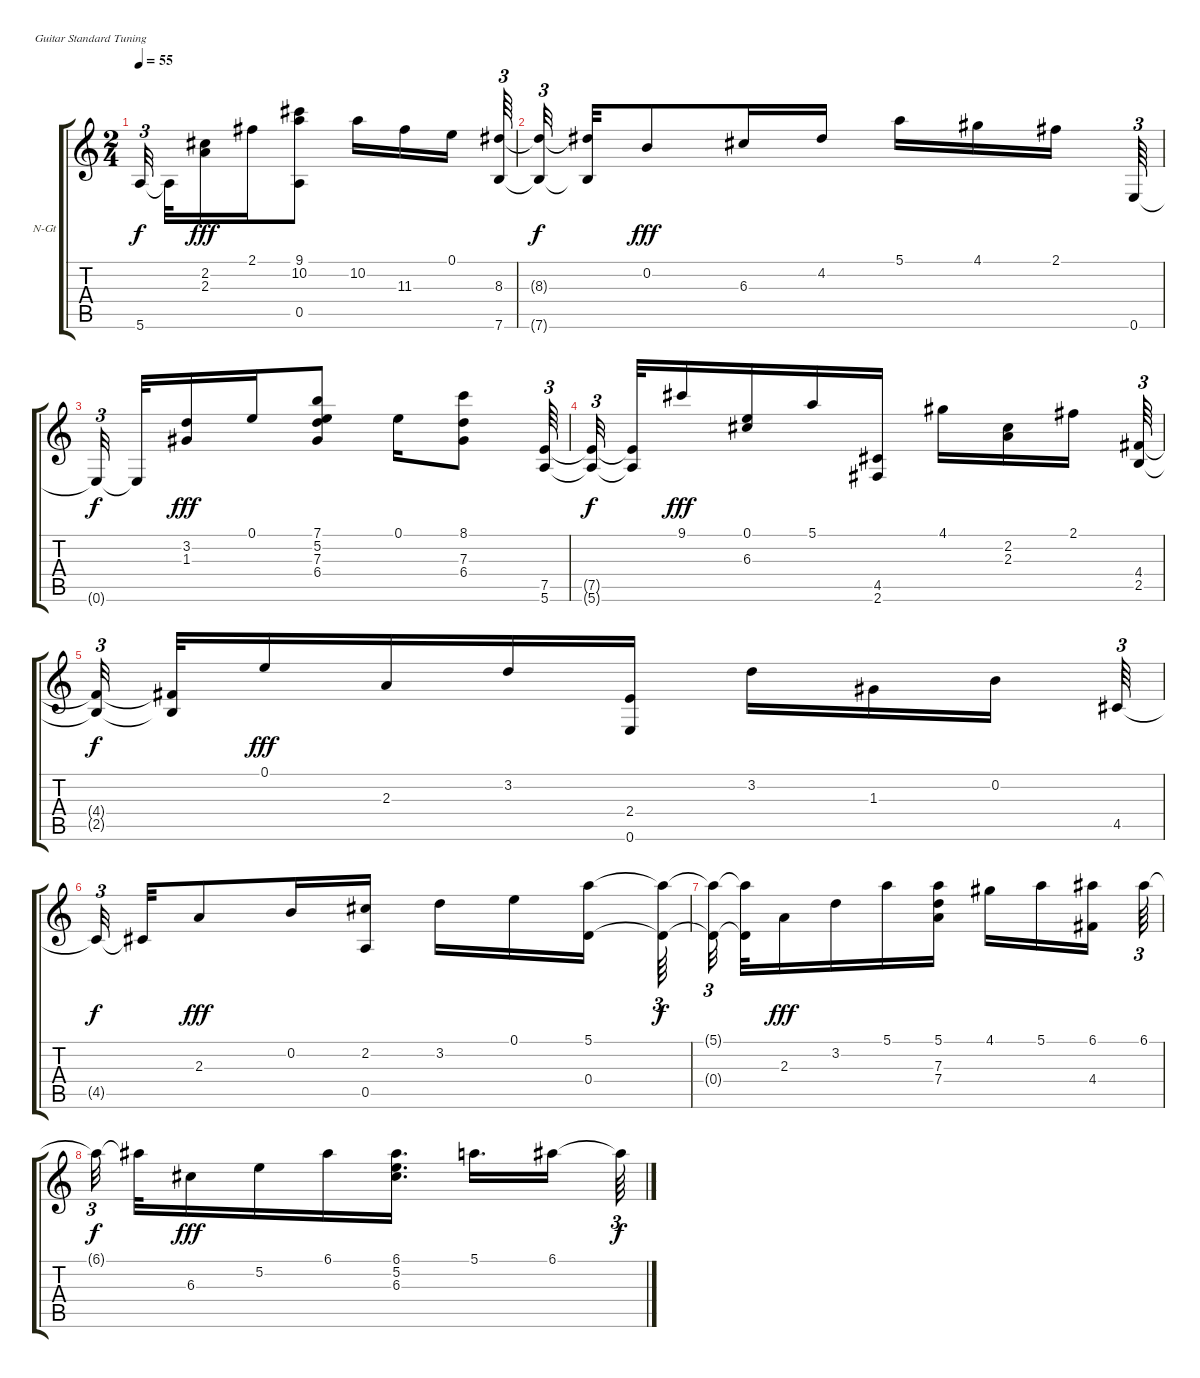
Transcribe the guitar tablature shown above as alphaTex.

\bracketExtendMode groupsimilarinstruments
\firstSystemTrackNameOrientation horizontal
\otherSystemsTrackNameOrientation horizontal
\track ("Dilermando Reis" "N-Gt") {instrument acousticguitarnylon}
\staff {score tabs}
\tuning (E4 B3 G3 D3 A2 E2)
\ts (2 4)
\tempo 55
\clef g2
\ks c
5.6{t}.32{tu (3 2) dy f} 5.6{t}.32 (2.2 2.3).16{dy fff} 2.1.16 (9.1 10.2 0.5).8 10.2.16 11.3.16 0.1.16 (8.3 7.6).64{tu (3 2)} |
(8.3{t} 7.6{t}).32{tu (3 2) dy f} (8.3{t} 7.6{t}).32 0.2.8{dy fff} 6.3.16 4.2.16 5.1.16 4.1.16 2.1.16 0.6.64{tu (3 2)} |
0.6{t}.32{tu (3 2) dy f} 0.6{t}.32 (3.2 1.3).16{dy fff} 0.1.16 (7.1 5.2 7.3 6.4).8 0.1.16 (8.1 7.3 6.4).8 (7.5 5.6).64{tu (3 2)} |
(7.5{t} 5.6{t}).32{tu (3 2) dy f} (7.5{t} 5.6{t}).32 9.1.16{dy fff} (0.1 6.3).16 5.1.16 (4.5 2.6).16 4.1.16 (2.2 2.3).16 2.1.16 (4.4 2.5).64{tu (3 2)} |
(4.4{t} 2.5{t}).32{tu (3 2) dy f} (4.4{t} 2.5{t}).32 0.1.16{dy fff} 2.3.16 3.2.16 (2.4 0.6).16 3.2.16 1.3.16 0.2.16 4.5.64{tu (3 2)} |
4.5{t}.32{tu (3 2) dy f} 4.5{t}.32 2.3.8{dy fff} 0.2.16 (2.2 0.5).16 3.2.16 0.1.16 (5.1 0.4).16 (5.1{t} 0.4{t}).64{tu (3 2) dy f} |
(5.1{t} 0.4{t}).32{tu (3 2)} (5.1{t} 0.4{t}).32 2.3.16{dy fff} 3.2.16 5.1.16 (5.1 7.3 7.4).16 4.1.16 5.1.16 (6.1 4.4).16 6.1.64{tu (3 2)} |
6.1{t}.32{tu (3 2) dy f} 6.1{t}.32 6.3.16{dy fff} 5.2.16 6.1.16 (6.1 5.2 6.3).16{d} 5.1.16{d} 6.1.16 6.1{t}.64{tu (3 2) dy f}
